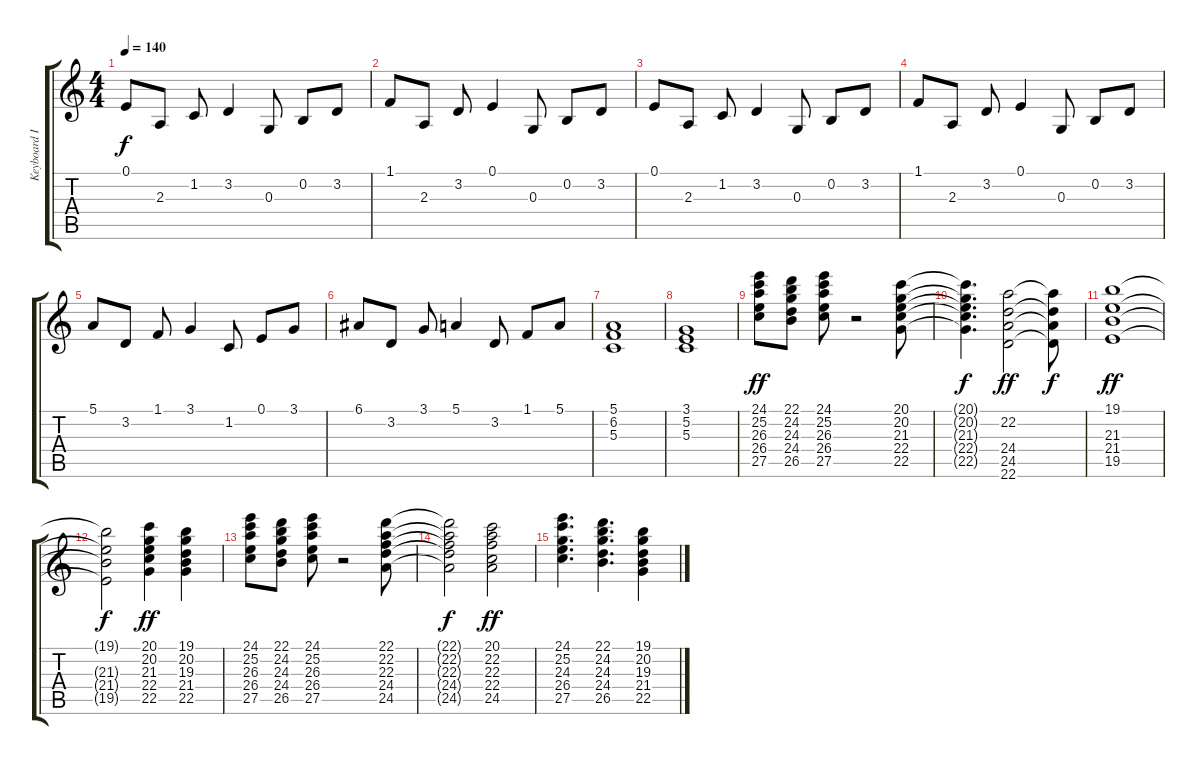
\track ("Keyboard I" "Keyboard I") {instrument pad1newage}
\staff {score tabs}
\tuning (E4 B3 G3 D3 A2 E2) {hide}
\ts (4 4)
\tempo 140
\clef g2
\ks c
0.1.8{dy f instrument pad1newage} 2.3.8 1.2.8 3.2.4 0.3.8 0.2.8 3.2.8 |
1.1.8 2.3.8 3.2.8 0.1.4 0.3.8 0.2.8 3.2.8 |
0.1.8 2.3.8 1.2.8 3.2.4 0.3.8 0.2.8 3.2.8 |
1.1.8 2.3.8 3.2.8 0.1.4 0.3.8 0.2.8 3.2.8 |
5.1.8 3.2.8 1.1.8 3.1.4 1.2.8 0.1.8 3.1.8 |
6.1.8 3.2.8 3.1.8 5.1.4 3.2.8 1.1.8 5.1.8 |
(5.1 6.2 5.3).1{instrument stringensemble1} |
(3.1 5.2 5.3).1 |
(24.1 25.2 26.3 26.4 27.5).8{dy ff} (22.1 24.2 24.3 24.4 26.5).8 (24.1 25.2 26.3 26.4 27.5).8 r.2 (20.1 20.2 21.3 22.4 22.5).8 |
(20.1{t} 20.2{t} 21.3{t} 22.4{t} 22.5{t}).4{d dy f} (22.2 24.4 24.5 22.6).2{dy ff} (22.2{t} 24.4{t} 24.5{t} 22.6{t}).8{dy f} |
(19.1 21.3 21.4 19.5).1{dy ff} |
(19.1{t} 21.3{t} 21.4{t} 19.5{t}).2{dy f} (20.1 20.2 21.3 22.4 22.5).4{dy ff} (19.1 20.2 19.3 21.4 22.5).4 |
(24.1 25.2 26.3 26.4 27.5).8 (22.1 24.2 24.3 24.4 26.5).8 (24.1 25.2 26.3 26.4 27.5).8 r.2 (22.1 22.2 22.3 24.4 24.5).8 |
(22.1{t} 22.2{t} 22.3{t} 24.4{t} 24.5{t}).2{dy f} (20.1 22.2 22.3 22.4 24.5).2{dy ff} |
(24.1 25.2 24.3 26.4 27.5).4{d} (22.1 24.2 24.3 24.4 26.5).4{d} (19.1 20.2 19.3 21.4 22.5).4
